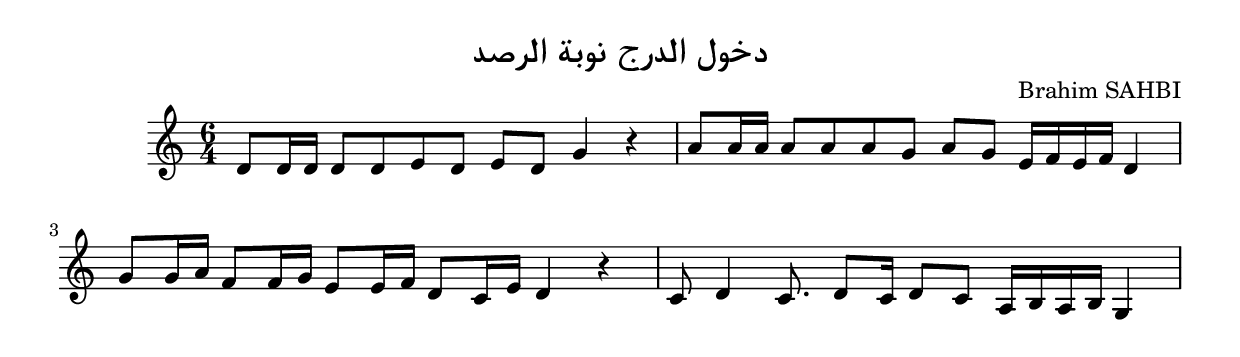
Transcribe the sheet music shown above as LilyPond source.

\language "italiano"
\include "arabic.ly"
\header {
  title = "دخول الدرج نوبة الرصد"
  composer = "Brahim SAHBI"
}
nota = \relative do' {
   \time 6/4
   re8 re16 re re8 re mi re mi re sol4 r |
   la8 la16 la la8 la la sol8 la sol8 mi16 fa mi fa re4 |
   sol8 sol16 la fa8 fa16 sol mi8 mi16 fa re8 do16 mi re4 r |
   do8 re4 do8. re8 do16 re8 do8 la16 si la si sol4| 
}

\book
{
  \score
   {
      \new Staff \with {midiInstrument = #"violin"} \nota
      \layout { }
    }
  \score
  {
    \new StaffGroup
    <<
      \new Staff \new DrumStaff
      {
        \drummode
        {
          \time 6/4
          \repeat unfold 4 {bd4 bd4 sn4 sn4 sn4 sn8 sn8}
        }
      }
      \new Staff \with {midiInstrument = #"violin"} \nota
    >>
    \midi {
    \tempo 4 = 80
    }
  }
}